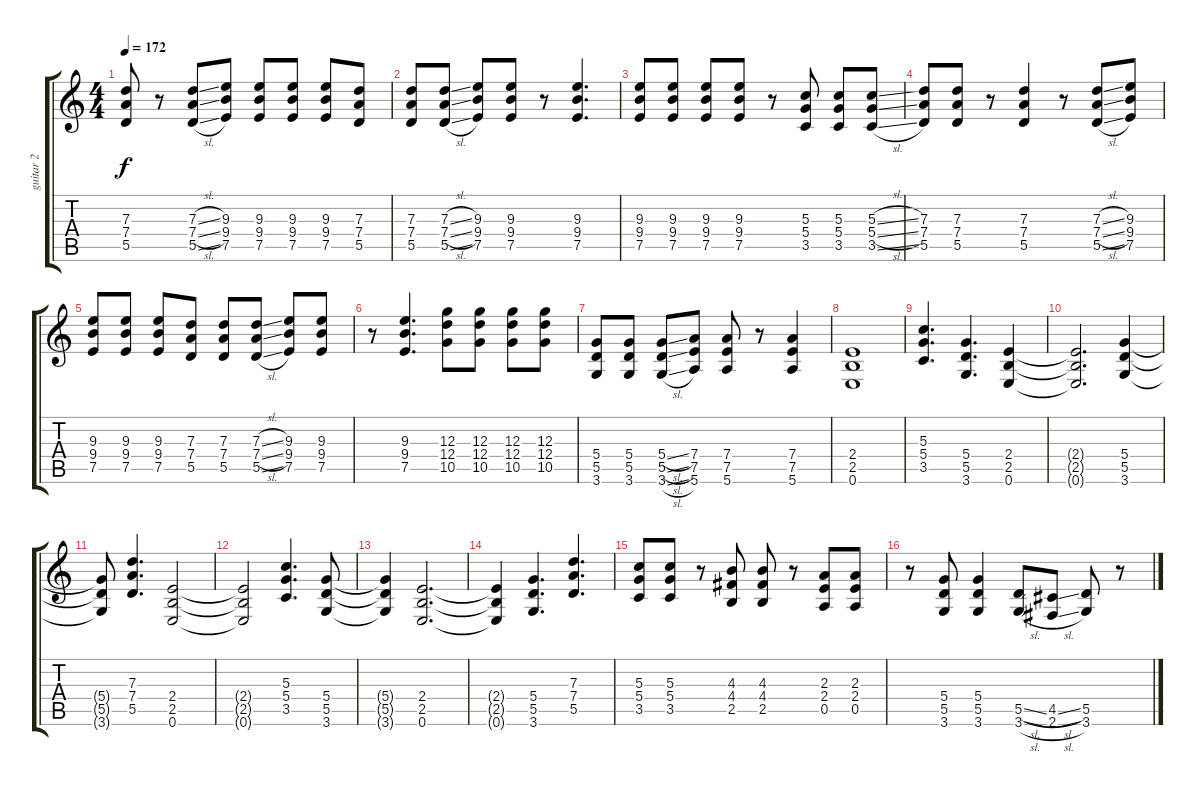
\track ("guitar 2" "guitar 2") {solo instrument distortionguitar}
\staff {score tabs}
\tuning (E4 B3 G3 D3 A2 E2) {hide}
\ts (4 4)
\tempo 172
\clef g2
\ks c
(7.3{t} 7.4{t} 5.5{t}).8{dy f} r.8 (7.3{sl} 7.4{sl} 5.5{sl}).8 (9.3 9.4 7.5).8 (9.3 9.4 7.5).8 (9.3 9.4 7.5).8 (9.3 9.4 7.5).8 (7.3 7.4 5.5).8 |
(7.3 7.4 5.5).8 (7.3{sl} 7.4{sl} 5.5{sl}).8 (9.3 9.4 7.5).8 (9.3 9.4 7.5).8 r.8 (9.3 9.4 7.5).4{d} |
(9.3 9.4 7.5).8 (9.3 9.4 7.5).8 (9.3 9.4 7.5).8 (9.3 9.4 7.5).8 r.8 (5.3 5.4 3.5).8 (5.3 5.4 3.5).8 (5.3{sl} 5.4{sl} 3.5{sl}).8 |
(7.3 7.4 5.5).8 (7.3 7.4 5.5).8 r.8 (7.3 7.4 5.5).4 r.8 (7.3{sl} 7.4{sl} 5.5{sl}).8 (9.3 9.4 7.5).8 |
(9.3 9.4 7.5).8 (9.3 9.4 7.5).8 (9.3 9.4 7.5).8 (7.3 7.4 5.5).8 (7.3 7.4 5.5).8 (7.3{sl} 7.4{sl} 5.5{sl}).8 (9.3 9.4 7.5).8 (9.3 9.4 7.5).8 |
r.8 (9.3 9.4 7.5).4{d} (12.3 12.4 10.5).8 (12.3 12.4 10.5).8 (12.3 12.4 10.5).8 (12.3 12.4 10.5).8 |
(5.4 5.5 3.6).8 (5.4 5.5 3.6).8 (5.4{sl} 5.5{sl} 3.6{sl}).8 (7.4 7.5 5.6).8 (7.4 7.5 5.6).8 r.8 (7.4 7.5 5.6).4 |
(2.4 2.5 0.6).1 |
(5.3 5.4 3.5).4{d} (5.4 5.5 3.6).4{d} (2.4 2.5 0.6).4 |
(2.4{t} 2.5{t} 0.6{t}).2{d} (5.4 5.5 3.6).4 |
(5.4{t} 5.5{t} 3.6{t}).8 (7.3 7.4 5.5).4{d} (2.4 2.5 0.6).2 |
(2.4{t} 2.5{t} 0.6{t}).2 (5.3 5.4 3.5).4{d} (5.4 5.5 3.6).8 |
(5.4{t} 5.5{t} 3.6{t}).4 (2.4 2.5 0.6).2{d} |
(2.4{t} 2.5{t} 0.6{t}).4 (5.4 5.5 3.6).4{d} (7.3 7.4 5.5).4{d} |
(5.3 5.4 3.5).8 (5.3 5.4 3.5).8 r.8 (4.3 4.4 2.5).8 (4.3 4.4 2.5).8 r.8 (2.3 2.4 0.5).8 (2.3 2.4 0.5).8 |
r.8 (5.4 5.5 3.6).8 (5.4 5.5 3.6).4 (5.5{sl} 3.6{sl}).8 (4.5{sl} 2.6{sl}).8 (5.5 3.6).8 r.8
